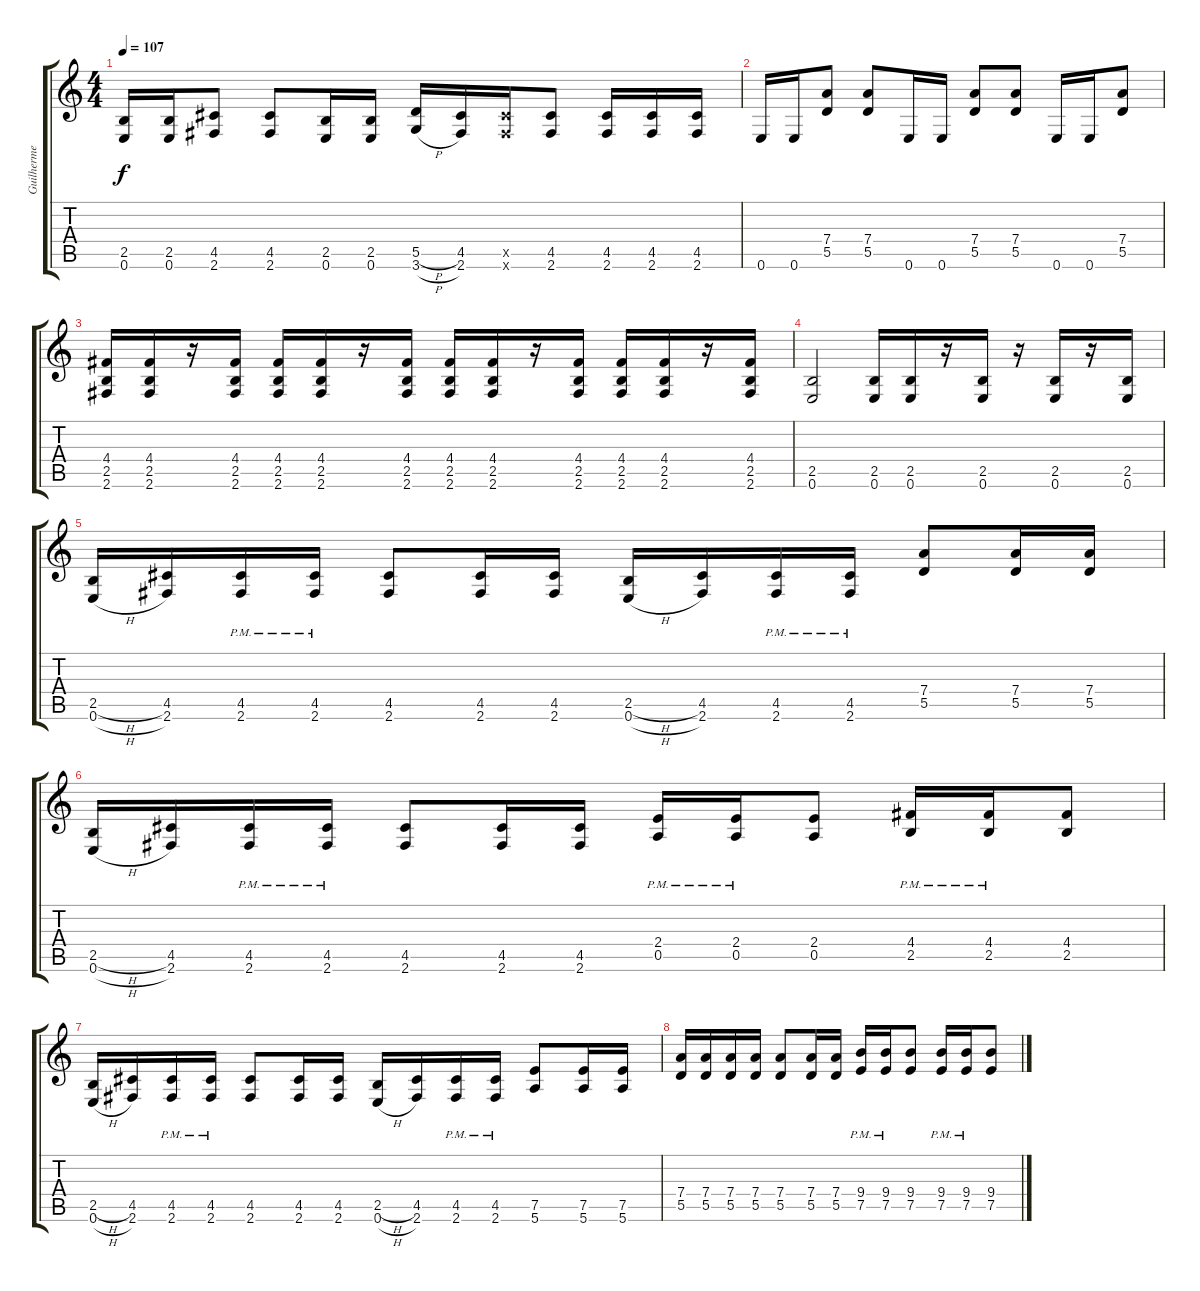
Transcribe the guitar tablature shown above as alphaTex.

\track ("Guilherme Distorção" "Guilherme ") {instrument distortionguitar}
\staff {score tabs}
\tuning (E4 B3 G3 D3 A2 E2) {hide}
\ts (4 4)
\tempo 107
\clef g2
\ks c
(2.5 0.6).16{dy f} (2.5 0.6).16 (4.5 2.6).8 (4.5 2.6).8 (2.5 0.6).16 (2.5 0.6).16 (5.5{h} 3.6{h}).16 (4.5 2.6).16 (4.5{x} 2.6{x}).16 (4.5 2.6).8 (4.5 2.6).16 (4.5 2.6).16 (4.5 2.6).16 |
0.6.16 0.6.16 (7.4 5.5).8 (7.4 5.5).8 0.6.16 0.6.16 (7.4 5.5).8 (7.4 5.5).8 0.6.16 0.6.16 (7.4 5.5).8 |
(4.4 2.5 2.6).16 (4.4 2.5 2.6).16 r.16 (4.4 2.5 2.6).16 (4.4 2.5 2.6).16 (4.4 2.5 2.6).16 r.16 (4.4 2.5 2.6).16 (4.4 2.5 2.6).16 (4.4 2.5 2.6).16 r.16 (4.4 2.5 2.6).16 (4.4 2.5 2.6).16 (4.4 2.5 2.6).16 r.16 (4.4 2.5 2.6).16 |
(2.5 0.6).2 (2.5 0.6).16 (2.5 0.6).16 r.16 (2.5 0.6).16 r.16 (2.5 0.6).16 r.16 (2.5 0.6).16 |
(2.5{h} 0.6{h}).16 (4.5 2.6).16 (4.5{pm} 2.6{pm}).16 (4.5{pm} 2.6{pm}).16 (4.5 2.6).8 (4.5 2.6).16 (4.5 2.6).16 (2.5{h} 0.6{h}).16 (4.5 2.6).16 (4.5{pm} 2.6{pm}).16 (4.5{pm} 2.6{pm}).16 (7.4 5.5).8 (7.4 5.5).16 (7.4 5.5).16 |
(2.5{h} 0.6{h}).16 (4.5 2.6).16 (4.5{pm} 2.6{pm}).16 (4.5{pm} 2.6{pm}).16 (4.5 2.6).8 (4.5 2.6).16 (4.5 2.6).16 (2.4{pm} 0.5{pm}).16 (2.4{pm} 0.5{pm}).16 (2.4 0.5).8 (4.4{pm} 2.5{pm}).16 (4.4{pm} 2.5{pm}).16 (4.4 2.5).8 |
(2.5{h} 0.6{h}).16 (4.5 2.6).16 (4.5{pm} 2.6{pm}).16 (4.5{pm} 2.6{pm}).16 (4.5 2.6).8 (4.5 2.6).16 (4.5 2.6).16 (2.5{h} 0.6{h}).16 (4.5 2.6).16 (4.5{pm} 2.6{pm}).16 (4.5{pm} 2.6{pm}).16 (7.5 5.6).8 (7.5 5.6).16 (7.5 5.6).16 |
(7.4 5.5).16 (7.4 5.5).16 (7.4 5.5).16 (7.4 5.5).16 (7.4 5.5).8 (7.4 5.5).16 (7.4 5.5).16 (9.4{pm} 7.5{pm}).16 (9.4{pm} 7.5{pm}).16 (9.4 7.5).8 (9.4{pm} 7.5{pm}).16 (9.4{pm} 7.5{pm}).16 (9.4 7.5).8
